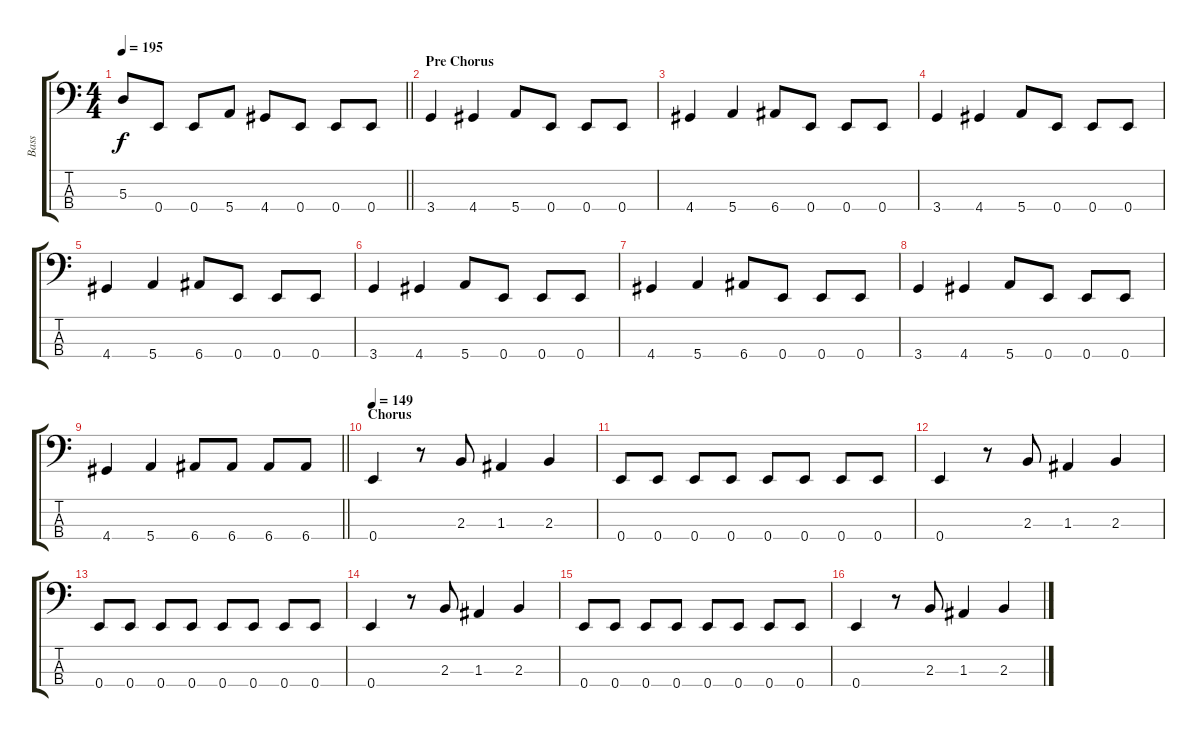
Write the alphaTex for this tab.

\track ("Bass" "Bass") {instrument electricbassfinger}
\staff {score tabs}
\tuning (G2 D2 A1 E1) {hide}
\ts (4 4)
\tempo 195
\clef f4
\barLineRight lightlight
\ks c
5.3.8{dy f} 0.4.8 0.4.8 5.4.8 4.4.8 0.4.8 0.4.8 0.4.8 |
\section ("" "Pre Chorus")
3.4.4 4.4.4 5.4.8 0.4.8 0.4.8 0.4.8 |
4.4.4 5.4.4 6.4.8 0.4.8 0.4.8 0.4.8 |
3.4.4 4.4.4 5.4.8 0.4.8 0.4.8 0.4.8 |
4.4.4 5.4.4 6.4.8 0.4.8 0.4.8 0.4.8 |
3.4.4 4.4.4 5.4.8 0.4.8 0.4.8 0.4.8 |
4.4.4 5.4.4 6.4.8 0.4.8 0.4.8 0.4.8 |
3.4.4 4.4.4 5.4.8 0.4.8 0.4.8 0.4.8 |
\barLineRight lightlight
4.4.4 5.4.4 6.4.8 6.4.8 6.4.8 6.4.8 |
\section ("" "Chorus ")
\tempo 149
0.4.4 r.8 2.3.8 1.3.4 2.3.4 |
0.4.8 0.4.8 0.4.8 0.4.8 0.4.8 0.4.8 0.4.8 0.4.8 |
0.4.4 r.8 2.3.8 1.3.4 2.3.4 |
0.4.8 0.4.8 0.4.8 0.4.8 0.4.8 0.4.8 0.4.8 0.4.8 |
0.4.4 r.8 2.3.8 1.3.4 2.3.4 |
0.4.8 0.4.8 0.4.8 0.4.8 0.4.8 0.4.8 0.4.8 0.4.8 |
0.4.4 r.8 2.3.8 1.3.4 2.3.4
